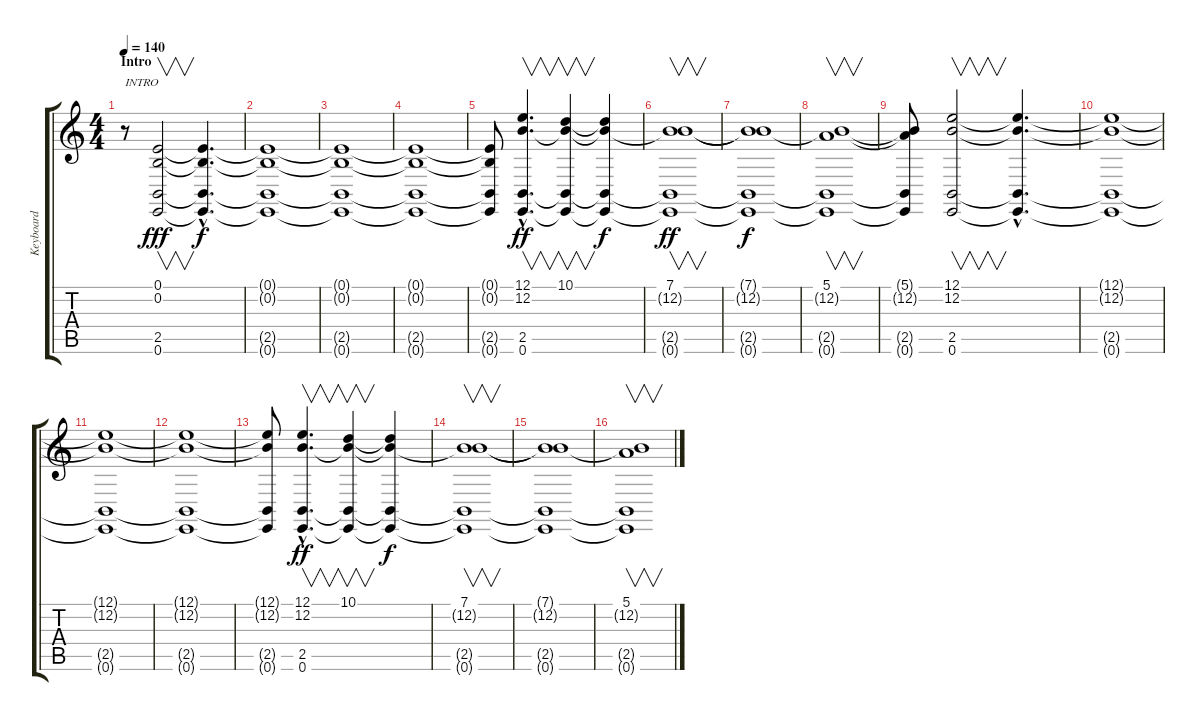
\track ("Keyboard" "Keyboard") {instrument drawbarorgan}
\staff {score tabs}
\tuning (E4 B3 G3 D3 A2 E2) {hide}
\ts (4 4)
\section ("" "Intro")
\tempo 140
\clef g2
\ks c
r.8{txt "INTRO " dy fff instrument drawbarorgan} (0.1 0.2 2.5 0.6).2{v} (0.1{hac t} 0.2{hac t} 2.5{hac t} 0.6{hac t}).4{d dy f} |
(0.1{t} 0.2{t} 2.5{t} 0.6{t}).1 |
(0.1{t} 0.2{t} 2.5{t} 0.6{t}).1 |
(0.1{t} 0.2{t} 2.5{t} 0.6{t}).1 |
(0.1{t} 0.2{t} 2.5{t} 0.6{t}).8 (12.1{hac} 12.2{hac} 2.5{hac} 0.6{hac}).4{v d dy ff} (10.1 12.2{t} 2.5{t} 0.6{t}).4{v} (10.1{t} 12.2{t} 2.5{t} 0.6{t}).4{dy f} |
(7.1 12.2{t} 2.5{t} 0.6{t}).1{v dy ff} |
(7.1{t} 12.2{t} 2.5{t} 0.6{t}).1{dy f} |
(5.1 12.2{t} 2.5{t} 0.6{t}).1{v} |
(5.1{t} 12.2{t} 2.5{t} 0.6{t}).8 (12.1 12.2 2.5 0.6).2{v} (12.1{hac t} 12.2{hac t} 2.5{hac t} 0.6{hac t}).4{d} |
(12.1{t} 12.2{t} 2.5{t} 0.6{t}).1 |
(12.1{t} 12.2{t} 2.5{t} 0.6{t}).1 |
(12.1{t} 12.2{t} 2.5{t} 0.6{t}).1 |
(12.1{t} 12.2{t} 2.5{t} 0.6{t}).8 (12.1{hac} 12.2{hac} 2.5{hac} 0.6{hac}).4{v d dy ff} (10.1 12.2{t} 2.5{t} 0.6{t}).4{v} (10.1{t} 12.2{t} 2.5{t} 0.6{t}).4{dy f} |
(7.1 12.2{t} 2.5{t} 0.6{t}).1{v} |
(7.1{t} 12.2{t} 2.5{t} 0.6{t}).1 |
(5.1 12.2{t} 2.5{t} 0.6{t}).1{v}
